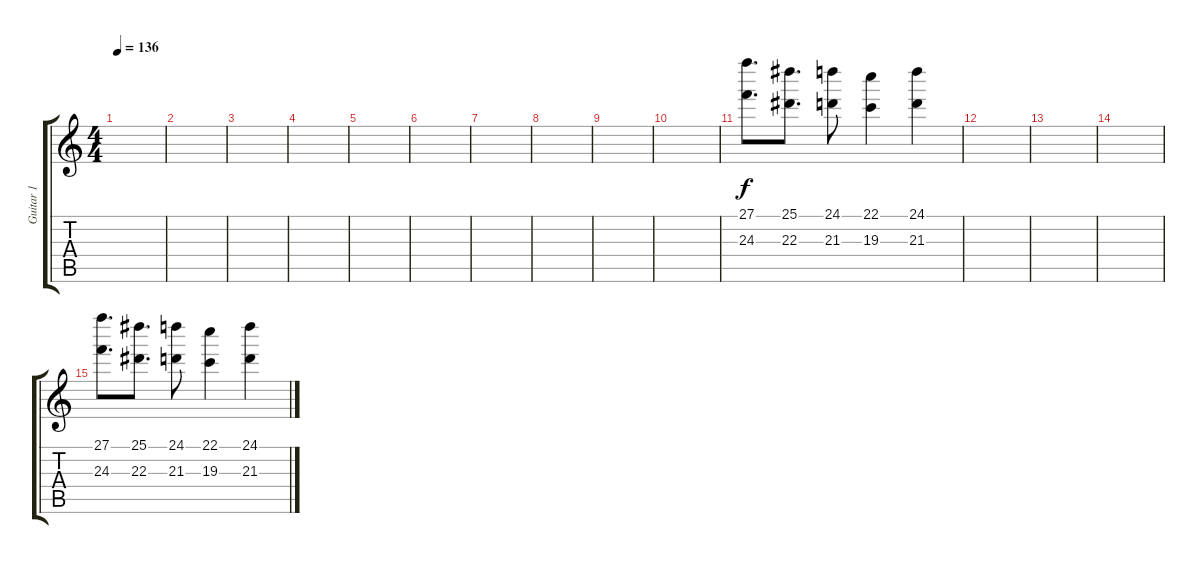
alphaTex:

\track ("Guitar 1" "Guitar 1") {instrument acousticguitarsteel}
\staff {score tabs}
\tuning (D4 A3 F3 C3 G2 C2) {hide}
\ts (4 4)
\tempo 136
\clef g2
\ks c
|
|
|
|
|
|
|
|
|
|
(27.1 24.3).8{d volume 12 instrument stringensemble2} (25.1 22.3).8{d} (24.1 21.3).8 (22.1 19.3).4 (24.1 21.3).4 |
|
|
|
(27.1 24.3).8{d} (25.1 22.3).8{d} (24.1 21.3).8 (22.1 19.3).4 (24.1 21.3).4
